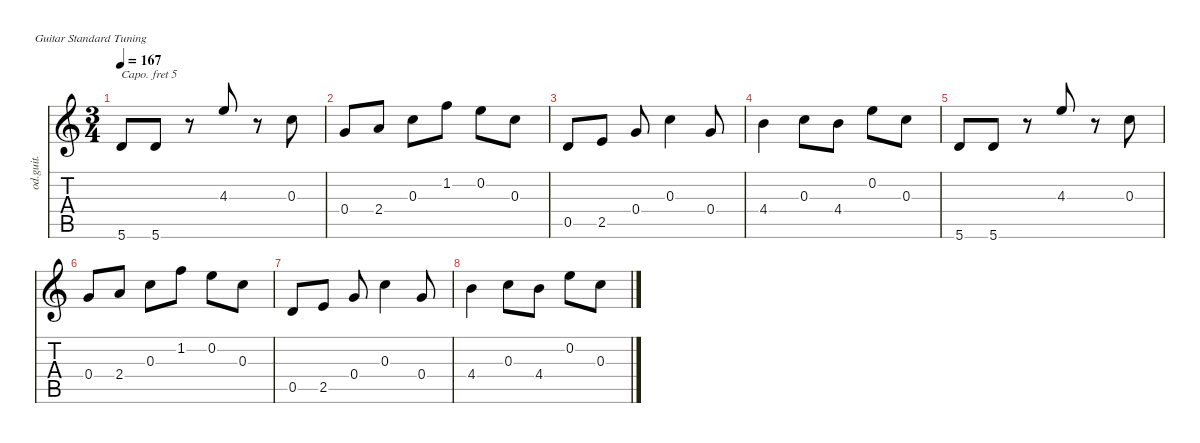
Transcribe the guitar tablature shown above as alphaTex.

\defaultSystemsLayout 4
\hideDynamics
\bracketExtendMode nobrackets
\otherSystemsTrackNameOrientation horizontal
\track ("Overdriven Guitar" "od.guit.") {instrument overdrivenguitar}
\staff {score tabs}
\capo 5
\tuning (E4 B3 G3 D3 A2 E2)
\ts (3 4)
\tempo 167
\clef g2
\ks c
5.6.8{dy mf beam Up} 5.6.8{beam Up} r.8{beam Up} 4.3.8{beam Down} r.8{beam Down} 0.3.8{beam Down} |
0.4.8{beam Up} 2.4.8{beam Up} 0.3.8{beam Down} 1.2.8{beam Down} 0.2.8{beam Down} 0.3.8{beam Down} |
0.5.8{beam Up} 2.5.8{beam Up} 0.4.8{beam Up} 0.3.4{beam Down} 0.4.8{beam Up} |
4.4.4{beam Down} 0.3.8{beam Down} 4.4.8{beam Down} 0.2.8{beam Down} 0.3.8{beam Down} |
5.6.8{beam Up} 5.6.8{beam Up} r.8{beam Up} 4.3.8{beam Down} r.8{beam Down} 0.3.8{beam Down} |
0.4.8{beam Up} 2.4.8{beam Up} 0.3.8{beam Down} 1.2.8{beam Down} 0.2.8{beam Down} 0.3.8{beam Down} |
0.5.8{beam Up} 2.5.8{beam Up} 0.4.8{beam Up} 0.3.4{beam Down} 0.4.8{beam Up} |
4.4.4{beam Down} 0.3.8{beam Down} 4.4.8{beam Down} 0.2.8{beam Down} 0.3.8{beam Down}
